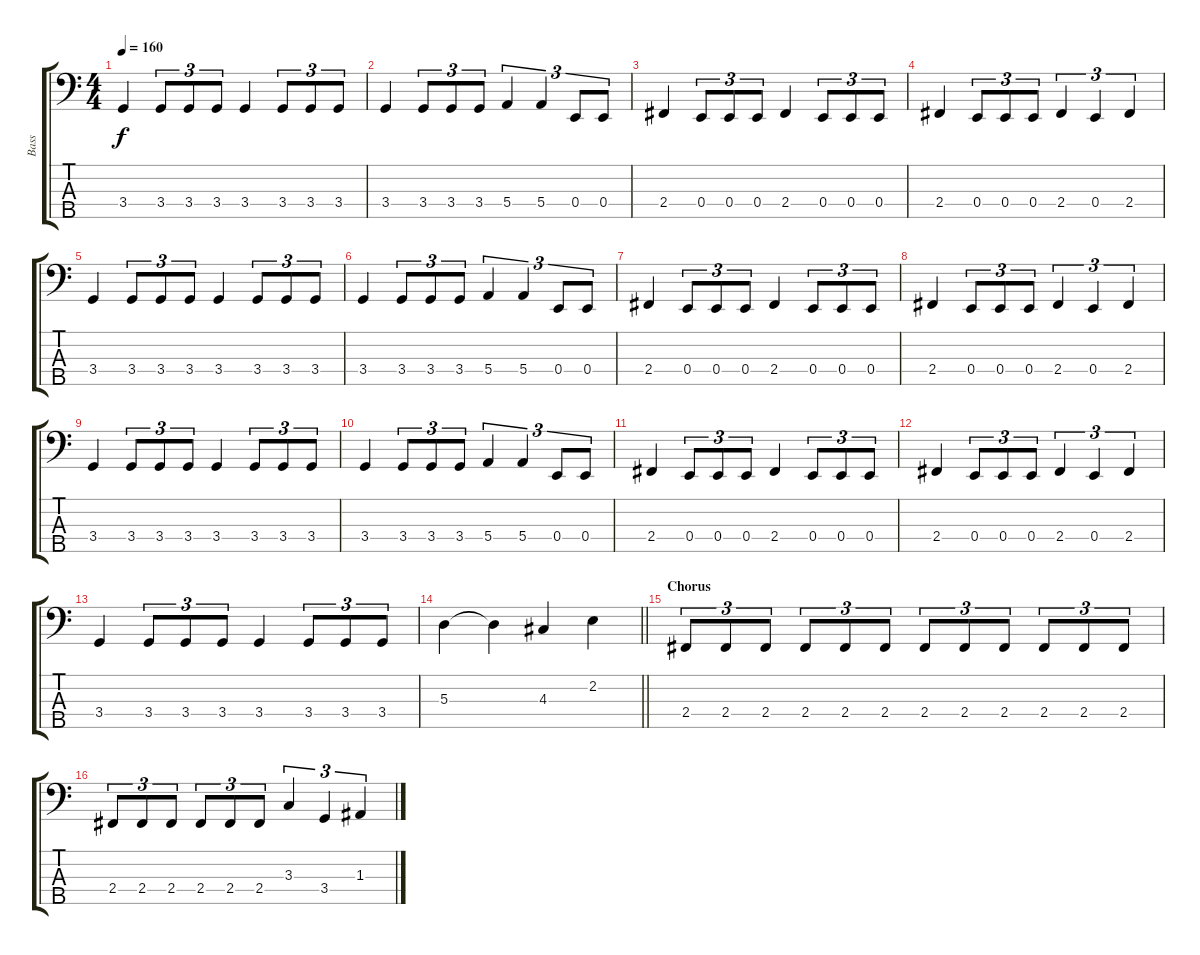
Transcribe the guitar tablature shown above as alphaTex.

\track ("Bass" "Bass") {instrument electricbasspick}
\staff {score tabs}
\tuning (G2 D2 A1 E1 B0) {hide}
\ts (4 4)
\tempo 160
\clef f4
\ks c
3.4.4{dy f} 3.4.8{tu (3 2)} 3.4.8{tu (3 2)} 3.4.8{tu (3 2)} 3.4.4 3.4.8{tu (3 2)} 3.4.8{tu (3 2)} 3.4.8{tu (3 2)} |
3.4.4 3.4.8{tu (3 2)} 3.4.8{tu (3 2)} 3.4.8{tu (3 2)} 5.4.4{tu (3 2)} 5.4.4{tu (3 2)} 0.4.8{tu (3 2)} 0.4.8{tu (3 2)} |
2.4.4 0.4.8{tu (3 2)} 0.4.8{tu (3 2)} 0.4.8{tu (3 2)} 2.4.4 0.4.8{tu (3 2)} 0.4.8{tu (3 2)} 0.4.8{tu (3 2)} |
2.4.4 0.4.8{tu (3 2)} 0.4.8{tu (3 2)} 0.4.8{tu (3 2)} 2.4.4{tu (3 2)} 0.4.4{tu (3 2)} 2.4.4{tu (3 2)} |
3.4.4 3.4.8{tu (3 2)} 3.4.8{tu (3 2)} 3.4.8{tu (3 2)} 3.4.4 3.4.8{tu (3 2)} 3.4.8{tu (3 2)} 3.4.8{tu (3 2)} |
3.4.4 3.4.8{tu (3 2)} 3.4.8{tu (3 2)} 3.4.8{tu (3 2)} 5.4.4{tu (3 2)} 5.4.4{tu (3 2)} 0.4.8{tu (3 2)} 0.4.8{tu (3 2)} |
2.4.4 0.4.8{tu (3 2)} 0.4.8{tu (3 2)} 0.4.8{tu (3 2)} 2.4.4 0.4.8{tu (3 2)} 0.4.8{tu (3 2)} 0.4.8{tu (3 2)} |
2.4.4 0.4.8{tu (3 2)} 0.4.8{tu (3 2)} 0.4.8{tu (3 2)} 2.4.4{tu (3 2)} 0.4.4{tu (3 2)} 2.4.4{tu (3 2)} |
3.4.4 3.4.8{tu (3 2)} 3.4.8{tu (3 2)} 3.4.8{tu (3 2)} 3.4.4 3.4.8{tu (3 2)} 3.4.8{tu (3 2)} 3.4.8{tu (3 2)} |
3.4.4 3.4.8{tu (3 2)} 3.4.8{tu (3 2)} 3.4.8{tu (3 2)} 5.4.4{tu (3 2)} 5.4.4{tu (3 2)} 0.4.8{tu (3 2)} 0.4.8{tu (3 2)} |
2.4.4 0.4.8{tu (3 2)} 0.4.8{tu (3 2)} 0.4.8{tu (3 2)} 2.4.4 0.4.8{tu (3 2)} 0.4.8{tu (3 2)} 0.4.8{tu (3 2)} |
2.4.4 0.4.8{tu (3 2)} 0.4.8{tu (3 2)} 0.4.8{tu (3 2)} 2.4.4{tu (3 2)} 0.4.4{tu (3 2)} 2.4.4{tu (3 2)} |
3.4.4 3.4.8{tu (3 2)} 3.4.8{tu (3 2)} 3.4.8{tu (3 2)} 3.4.4 3.4.8{tu (3 2)} 3.4.8{tu (3 2)} 3.4.8{tu (3 2)} |
\barLineRight lightlight
5.3.4 5.3{t}.4 4.3.4 2.2.4 |
\section ("" "Chorus")
2.4.8{tu (3 2)} 2.4.8{tu (3 2)} 2.4.8{tu (3 2)} 2.4.8{tu (3 2)} 2.4.8{tu (3 2)} 2.4.8{tu (3 2)} 2.4.8{tu (3 2)} 2.4.8{tu (3 2)} 2.4.8{tu (3 2)} 2.4.8{tu (3 2)} 2.4.8{tu (3 2)} 2.4.8{tu (3 2)} |
2.4.8{tu (3 2)} 2.4.8{tu (3 2)} 2.4.8{tu (3 2)} 2.4.8{tu (3 2)} 2.4.8{tu (3 2)} 2.4.8{tu (3 2)} 3.3.4{tu (3 2)} 3.4.4{tu (3 2)} 1.3.4{tu (3 2)}
